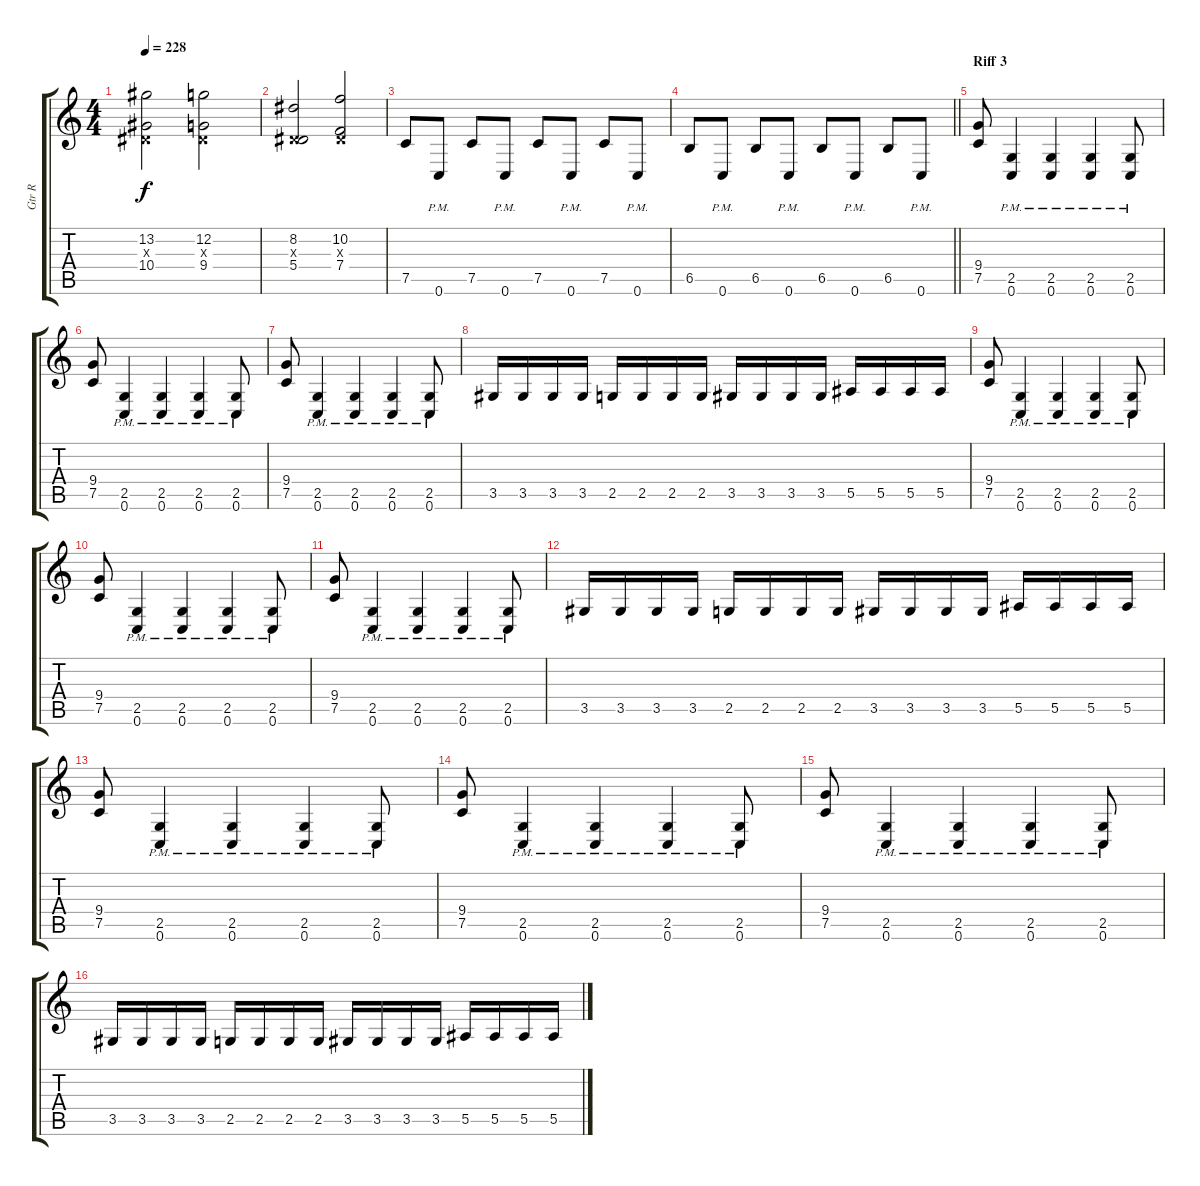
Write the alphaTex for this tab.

\track ("Gtr R" "Gtr R") {instrument distortionguitar}
\staff {score tabs}
\tuning (C4 G3 Eb3 Bb2 F2 C2) {hide}
\ts (4 4)
\tempo 228
\clef g2
\ks c
(13.2 0.3{x} 10.4).2{dy f} (12.2 0.3{x} 9.4).2 |
(8.2 0.3{x} 5.4).2 (10.2 0.3{x} 7.4).2 |
7.5.8 0.6{pm}.8 7.5.8 0.6{pm}.8 7.5.8 0.6{pm}.8 7.5.8 0.6{pm}.8 |
\barLineRight lightlight
6.5.8 0.6{pm}.8 6.5.8 0.6{pm}.8 6.5.8 0.6{pm}.8 6.5.8 0.6{pm}.8 |
\section ("" "Riff 3")
(9.4 7.5).8 (2.5{pm} 0.6{pm}).4 (2.5{pm} 0.6{pm}).4 (2.5{pm} 0.6{pm}).4 (2.5{pm} 0.6{pm}).8 |
(9.4 7.5).8 (2.5{pm} 0.6{pm}).4 (2.5{pm} 0.6{pm}).4 (2.5{pm} 0.6{pm}).4 (2.5{pm} 0.6{pm}).8 |
(9.4 7.5).8 (2.5{pm} 0.6{pm}).4 (2.5{pm} 0.6{pm}).4 (2.5{pm} 0.6{pm}).4 (2.5{pm} 0.6{pm}).8 |
3.5.16 3.5.16 3.5.16 3.5.16 2.5.16 2.5.16 2.5.16 2.5.16 3.5.16 3.5.16 3.5.16 3.5.16 5.5.16 5.5.16 5.5.16 5.5.16 |
(9.4 7.5).8 (2.5{pm} 0.6{pm}).4 (2.5{pm} 0.6{pm}).4 (2.5{pm} 0.6{pm}).4 (2.5{pm} 0.6{pm}).8 |
(9.4 7.5).8 (2.5{pm} 0.6{pm}).4 (2.5{pm} 0.6{pm}).4 (2.5{pm} 0.6{pm}).4 (2.5{pm} 0.6{pm}).8 |
(9.4 7.5).8 (2.5{pm} 0.6{pm}).4 (2.5{pm} 0.6{pm}).4 (2.5{pm} 0.6{pm}).4 (2.5{pm} 0.6{pm}).8 |
3.5.16 3.5.16 3.5.16 3.5.16 2.5.16 2.5.16 2.5.16 2.5.16 3.5.16 3.5.16 3.5.16 3.5.16 5.5.16 5.5.16 5.5.16 5.5.16 |
(9.4 7.5).8 (2.5{pm} 0.6{pm}).4 (2.5{pm} 0.6{pm}).4 (2.5{pm} 0.6{pm}).4 (2.5{pm} 0.6{pm}).8 |
(9.4 7.5).8 (2.5{pm} 0.6{pm}).4 (2.5{pm} 0.6{pm}).4 (2.5{pm} 0.6{pm}).4 (2.5{pm} 0.6{pm}).8 |
(9.4 7.5).8 (2.5{pm} 0.6{pm}).4 (2.5{pm} 0.6{pm}).4 (2.5{pm} 0.6{pm}).4 (2.5{pm} 0.6{pm}).8 |
3.5.16 3.5.16 3.5.16 3.5.16 2.5.16 2.5.16 2.5.16 2.5.16 3.5.16 3.5.16 3.5.16 3.5.16 5.5.16 5.5.16 5.5.16 5.5.16
